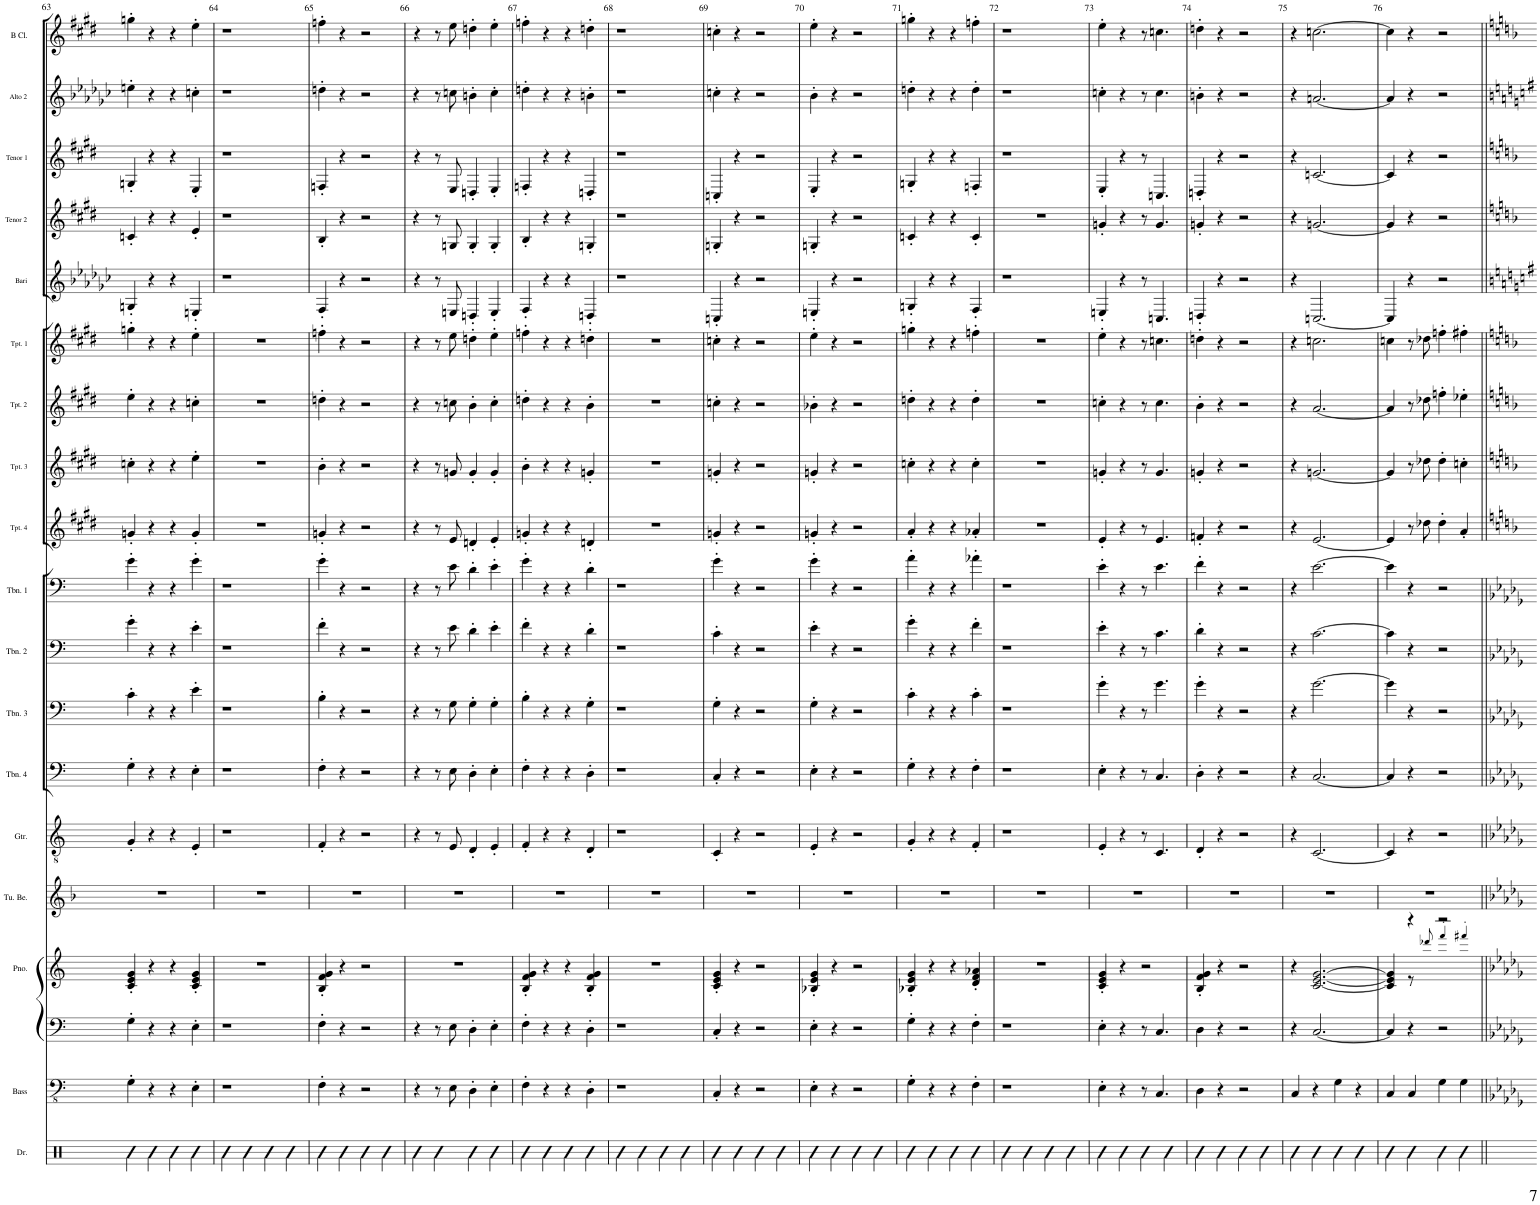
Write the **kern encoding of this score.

**kern	**kern	**kern	**kern	**kern	**kern	**kern	**kern	**kern	**kern	**kern	**kern	**kern	**kern	**kern	**kern	**kern	**kern	**kern
*part19	*part18	*part17	*part16	*part15	*part14	*part13	*part12	*part11	*part10	*part9	*part8	*part7	*part6	*part5	*part4	*part3	*part2	*part1
*staff19	*staff18	*staff17	*staff16	*staff15	*staff14	*staff13	*staff12	*staff11	*staff10	*staff9	*staff8	*staff7	*staff6	*staff5	*staff4	*staff3	*staff2	*staff1
*I"Drums	*I"Bass	*I"Piano	*I"Piano	*I"Tubular Bells	*I"Guitar	*I"Trombone 4	*I"Trombone 3	*I"Trombone 2	*I"Trombone 1	*I"Trumpet 4	*I"Trumpet 3	*I"Trumpet 2	*I"Trumpet 1	*I"Bari Sax	*I"Tenor Sax 2	*I"Tenor Sax 1	*I"Alto Sax 2	*I"B Clarinet
*I'Dr.	*I'Bass	*I'Pno	*I'Pno.	*I'Tu. Be.	*I'Gtr.	*I'Tbn. 4	*I'Tbn. 3	*I'Tbn. 2	*I'Tbn. 1	*I'Tpt. 4	*I'Tpt. 3	*I'Tpt. 2	*I'Tpt. 1	*I'Bari	*I'Tenor 2	*I'Tenor 1	*I'Alto 2	*I'B Cl.
!!LO:PB:g=z
*clefX	*clefFv4	*clefF4	*clefG2	*clefG2	*clefGv2	*clefF4	*clefF4	*clefF4	*clefF4	*clefG2	*clefG2	*clefG2	*clefG2	*clefG2	*clefG2	*clefG2	*clefG2	*clefG2
*	*	*	*	*	*	*	*	*	*	*ITrd1c2	*ITrd1c2	*ITrd1c2	*ITrd1c2	*ITrd12c21	*ITrd8c14	*ITrd8c14	*ITrd5c9	*ITrd1c2
*k[]	*k[]	*k[]	*k[]	*k[b-]	*k[]	*k[]	*k[]	*k[]	*k[]	*k[f#c#g#d#]	*k[f#c#g#d#]	*k[f#c#g#d#]	*k[f#c#g#d#]	*k[b-e-a-d-g-c-]	*k[f#c#g#d#]	*k[f#c#g#d#]	*k[b-e-a-d-g-c-]	*k[f#c#g#d#]
*M4/4	*M4/4	*M4/4	*M4/4	*M4/4	*M4/4	*M4/4	*M4/4	*M4/4	*M4/4	*M4/4	*M4/4	*M4/4	*M4/4	*M4/4	*M4/4	*M4/4	*M4/4	*M4/4
*met(c|)	*met(c|)	*met(c|)	*met(c|)	*met(c|)	*met(c|)	*met(c|)	*met(c|)	*met(c|)	*met(c|)	*met(c|)	*met(c|)	*met(c|)	*met(c|)	*met(c|)	*met(c|)	*met(c|)	*met(c|)	*met(c|)
=63	=63	=63	=63	=63	=63	=63	=63	=63	=63	=63	=63	=63	=63	=63	=63	=63	=63	=63
4R\	4GG'\	4G'\	4c/' 4e/' 4g/'	1r	4G'/	4G'\	4c'\	4g'\	4g'\	4gn'/	4ccn'\	4ee'\	4ggn'\	4Gn'/	4cn'/	4Gn'/	4een'\	4ggn'\
4R\	4r	4r	4r	.	4r	4r	4r	4r	4r	4r	4r	4r	4r	4r	4r	4r	4r	4r
4R\	4r	4r	4r	.	4r	4r	4r	4r	4r	4r	4r	4r	4r	4r	4r	4r	4r	4r
4R\	4EE'\	4E'\	4c/' 4e/' 4g/'	.	4E'/	4E'\	4e'\	4e'\	4g'\	4g'/	4ee'\	4ccn'\	4ee'\	4En'/	4e'/	4E'/	4ccn'\	4ee'\
=64	=64	=64	=64	=64	=64	=64	=64	=64	=64	=64	=64	=64	=64	=64	=64	=64	=64	=64
4R\	1r	1r	1r	1r	1r	1r	1r	1r	1r	1r	1r	1r	1r	1r	1r	1r	1r	1r
4R\	.	.	.	.	.	.	.	.	.	.	.	.	.	.	.	.	.	.
4R\	.	.	.	.	.	.	.	.	.	.	.	.	.	.	.	.	.	.
4R\	.	.	.	.	.	.	.	.	.	.	.	.	.	.	.	.	.	.
=65	=65	=65	=65	=65	=65	=65	=65	=65	=65	=65	=65	=65	=65	=65	=65	=65	=65	=65
4R\	4FF'\	4F'\	4B/' 4f/' 4g/'	1r	4F'/	4F'\	4B'\	4f'\	4g'\	4gn'/	4b'\	4ddn'\	4ffn'\	4F'/	4B'/	4Fn'/	4ddn'\	4ffn'\
4R\	4r	4r	4r	.	4r	4r	4r	4r	4r	4r	4r	4r	4r	4r	4r	4r	4r	4r
4R\	2r	2r	2r	.	2r	2r	2r	2r	2r	2r	2r	2r	2r	2r	2r	2r	2r	2r
4R\	.	.	.	.	.	.	.	.	.	.	.	.	.	.	.	.	.	.
=66	=66	=66	=66	=66	=66	=66	=66	=66	=66	=66	=66	=66	=66	=66	=66	=66	=66	=66
4R\	4r	4r	1r	1r	4r	4r	4r	4r	4r	4r	4r	4r	4r	4r	4r	4r	4r	4r
4R\	8r	8r	.	.	8r	8r	8r	8r	8r	8r	8r	8r	8r	8r	8r	8r	8r	8r
.	8EE\	8E\	.	.	8E/	8E\	8G\	8e\	8e\	8e/	8gn/	8ccn\	8ee\	8En/	8Gn/	8E/	8ccn\	8ee\
4R\	4DD'\	4D'\	.	.	4D'/	4D'\	4G'\	4d'\	4d'\	4dn'/	4g'/	4b'\	4ddn'\	4Dn'/	4G'/	4Dn'/	4bn'\	4ddn'\
4R\	4EE'\	4E'\	.	.	4E'/	4E'\	4G'\	4e'\	4e'\	4e'/	4g'/	4cc'\	4ee'\	4E'/	4G'/	4E'/	4cc'\	4ee'\
=67	=67	=67	=67	=67	=67	=67	=67	=67	=67	=67	=67	=67	=67	=67	=67	=67	=67	=67
4R\	4FF'\	4F'\	4B/' 4f/' 4g/'	1r	4F'/	4F'\	4B'\	4f'\	4g'\	4gn'/	4b'\	4ddn'\	4ffn'\	4F'/	4B'/	4Fn'/	4ddn'\	4ffn'\
4R\	4r	4r	4r	.	4r	4r	4r	4r	4r	4r	4r	4r	4r	4r	4r	4r	4r	4r
4R\	4r	4r	4r	.	4r	4r	4r	4r	4r	4r	4r	4r	4r	4r	4r	4r	4r	4r
4R\	4DD'\	4D'\	4B/' 4f/' 4g/'	.	4D'/	4D'\	4G'\	4d'\	4d'\	4dn'/	4gn'/	4b'\	4ddn'\	4Dn'/	4Gn'/	4Dn'/	4bn'\	4ddn'\
=68	=68	=68	=68	=68	=68	=68	=68	=68	=68	=68	=68	=68	=68	=68	=68	=68	=68	=68
4R\	1r	1r	1r	1r	1r	1r	1r	1r	1r	1r	1r	1r	1r	1r	1r	1r	1r	1r
4R\	.	.	.	.	.	.	.	.	.	.	.	.	.	.	.	.	.	.
4R\	.	.	.	.	.	.	.	.	.	.	.	.	.	.	.	.	.	.
4R\	.	.	.	.	.	.	.	.	.	.	.	.	.	.	.	.	.	.
=69	=69	=69	=69	=69	=69	=69	=69	=69	=69	=69	=69	=69	=69	=69	=69	=69	=69	=69
4R\	4CC'/	4C'/	4c/' 4e/' 4g/'	1r	4C'/	4C'/	4G'\	4c'\	4g'\	4gn'/	4gn'/	4ccn'\	4ccn'\	4Cn'/	4Gn'/	4Cn'/	4ccn'\	4ccn'\
4R\	4r	4r	4r	.	4r	4r	4r	4r	4r	4r	4r	4r	4r	4r	4r	4r	4r	4r
4R\	2r	2r	2r	.	2r	2r	2r	2r	2r	2r	2r	2r	2r	2r	2r	2r	2r	2r
4R\	.	.	.	.	.	.	.	.	.	.	.	.	.	.	.	.	.	.
=70	=70	=70	=70	=70	=70	=70	=70	=70	=70	=70	=70	=70	=70	=70	=70	=70	=70	=70
4R\	4EE'\	4E'\	4B-X/' 4e/' 4g/'	1r	4E'/	4E'\	4G'\	4e'\	4g'\	4gn'/	4gn'/	4b-X'\	4ee'\	4En'/	4Gn'/	4E'/	4b-'\	4ee'\
4R\	4r	4r	4r	.	4r	4r	4r	4r	4r	4r	4r	4r	4r	4r	4r	4r	4r	4r
4R\	2r	2r	2r	.	2r	2r	2r	2r	2r	2r	2r	2r	2r	2r	2r	2r	2r	2r
4R\	.	.	.	.	.	.	.	.	.	.	.	.	.	.	.	.	.	.
=71	=71	=71	=71	=71	=71	=71	=71	=71	=71	=71	=71	=71	=71	=71	=71	=71	=71	=71
4R\	4GG'\	4G'\	4B-X/' 4e/' 4g/'	1r	4G'/	4G'\	4c'\	4g'\	4a'\	4a'/	4ccn'\	4ddn'\	4ggn'\	4Gn'/	4cn'/	4Gn'/	4ddn'\	4ggn'\
4R\	4r	4r	4r	.	4r	4r	4r	4r	4r	4r	4r	4r	4r	4r	4r	4r	4r	4r
4R\	4r	4r	4r	.	4r	4r	4r	4r	4r	4r	4r	4r	4r	4r	4r	4r	4r	4r
4R\	4FF'\	4F'\	4d/' 4f/' 4a-X/'	.	4F'/	4F'\	4c'\	4f'\	4a-X'\	4a-X'/	4cc'\	4dd'\	4ffn'\	4F'/	4c'/	4Fn'/	4dd'\	4ffn'\
=72	=72	=72	=72	=72	=72	=72	=72	=72	=72	=72	=72	=72	=72	=72	=72	=72	=72	=72
4R\	1r	1r	1r	1r	1r	1r	1r	1r	1r	1r	1r	1r	1r	1r	1r	1r	1r	1r
4R\	.	.	.	.	.	.	.	.	.	.	.	.	.	.	.	.	.	.
4R\	.	.	.	.	.	.	.	.	.	.	.	.	.	.	.	.	.	.
4R\	.	.	.	.	.	.	.	.	.	.	.	.	.	.	.	.	.	.
=73	=73	=73	=73	=73	=73	=73	=73	=73	=73	=73	=73	=73	=73	=73	=73	=73	=73	=73
4R\	4EE'\	4E'\	4c/' 4e/' 4g/'	1r	4E'/	4E'\	4g'\	4e'\	4e'\	4e'/	4gn'/	4ccn'\	4ee'\	4En'/	4gn'/	4E'/	4ccn'\	4ee'\
4R\	4r	4r	4r	.	4r	4r	4r	4r	4r	4r	4r	4r	4r	4r	4r	4r	4r	4r
4R\	8r	8r	2r	.	8r	8r	8r	8r	8r	8r	8r	8r	8r	8r	8r	8r	8r	8r
.	4.CC/	4.C/	.	.	4.C/	4.C/	4.g\	4.c\	4.e\	4.e/	4.g/	4.cc\	4.ccn\	4.Cn/	4.g/	4.Cn/	4.cc\	4.ccn\
4R\	.	.	.	.	.	.	.	.	.	.	.	.	.	.	.	.	.	.
=74	=74	=74	=74	=74	=74	=74	=74	=74	=74	=74	=74	=74	=74	=74	=74	=74	=74	=74
4R\	4DD\	4D\	4B/' 4f/' 4g/'	1r	4D'/	4D'\	4g'\	4d'\	4f'\	4fn'/	4gn'/	4b'\	4ddn'\	4Dn'/	4gn'/	4Dn'/	4bn'\	4ddn'\
4R\	4r	4r	4r	.	4r	4r	4r	4r	4r	4r	4r	4r	4r	4r	4r	4r	4r	4r
4R\	2r	2r	2r	.	2r	2r	2r	2r	2r	2r	2r	2r	2r	2r	2r	2r	2r	2r
4R\	.	.	.	.	.	.	.	.	.	.	.	.	.	.	.	.	.	.
=75	=75	=75	=75	=75	=75	=75	=75	=75	=75	=75	=75	=75	=75	=75	=75	=75	=75	=75
4R\	4CC/	4r	4r	1r	4r	4r	4r	4r	4r	4r	4r	4r	4r	4r	4r	4r	4r	4r
4R\	4r	[2.C/	[2.c/ [2.e/ [2.g/	.	[2.C/	[2.C/	[2.g\	[2.c\	[2.e\	[2.e/	[2.gn/	[2.a/	2.ccn\	[2.Cn/	[2.gn/	[2.cn/	[2.an/	[2.ccn\
4R\	4GG\	.	.	.	.	.	.	.	.	.	.	.	.	.	.	.	.	.
4R\	4r	.	.	.	.	.	.	.	.	.	.	.	.	.	.	.	.	.
=76	=76	=76	=76	=76	=76	=76	=76	=76	=76	=76	=76	=76	=76	=76	=76	=76	=76	=76
*	*	*	*^	*	*	*	*	*	*	*	*	*	*	*	*	*	*	*
4R\	4CC/	4C/]	4c/] 4e/] 4g/]	4ryy	1r	4C/]	4C/]	4g\]	4c\]	4e\]	4e/]	4g/]	4a/]	4ccn\	4C/]	4g/]	4c/]	4a/]	4cc\]
4R\	4CC/	4r	4r	8r	.	4r	4r	4r	4r	4r	8r	8r	8r	8r	4r	4r	4r	4r	4r
.	.	.	.	8ddd-X!/	.	.	.	.	.	.	8dd-X\	8dd-X\	8dd-X\	8dd-X\	.	.	.	.	.
4R\	4GG\	2r	2r	4fff'!/	.	2r	2r	2r	2r	2r	4dd-'\	4dd-'\	4ffn'\	4ffn'\	2r	2r	2r	2r	2r
4R\	4GG\	.	.	4fff#X'!/	.	.	.	.	.	.	4a'/	4ccn'\	4ee-X'\	4ff#X'\	.	.	.	.	.
*	*	*	*v	*v	*	*	*	*	*	*	*	*	*	*	*	*	*	*	*
=||	=||	=||	=||	=||	=||	=||	=||	=||	=||	=||	=||	=||	=||	=||	=||	=||	=||	=||
*-	*-	*-	*-	*-	*-	*-	*-	*-	*-	*-	*-	*-	*-	*-	*-	*-	*-	*-
